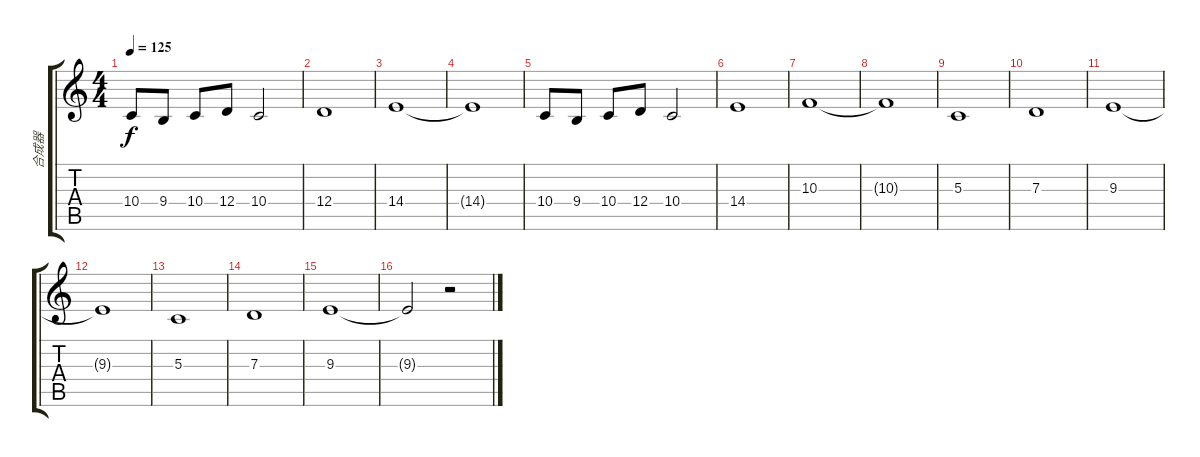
\track ("合成器" "合成器") {instrument pad8sweep}
\staff {score tabs}
\tuning (E4 B3 G3 D3 A2 E2) {hide}
\ts (4 4)
\tempo 125
\clef g2
\ks c
10.4.8{dy f instrument synthstrings2} 9.4.8 10.4.8 12.4.8 10.4.2 |
12.4.1 |
14.4.1 |
14.4{t}.1 |
10.4.8{instrument synthstrings2} 9.4.8 10.4.8 12.4.8 10.4.2 |
14.4.1 |
10.3.1 |
10.3{t}.1 |
5.3.1 |
7.3.1 |
9.3.1 |
9.3{t}.1 |
5.3.1 |
7.3.1 |
9.3.1 |
9.3{t}.2 r.2
